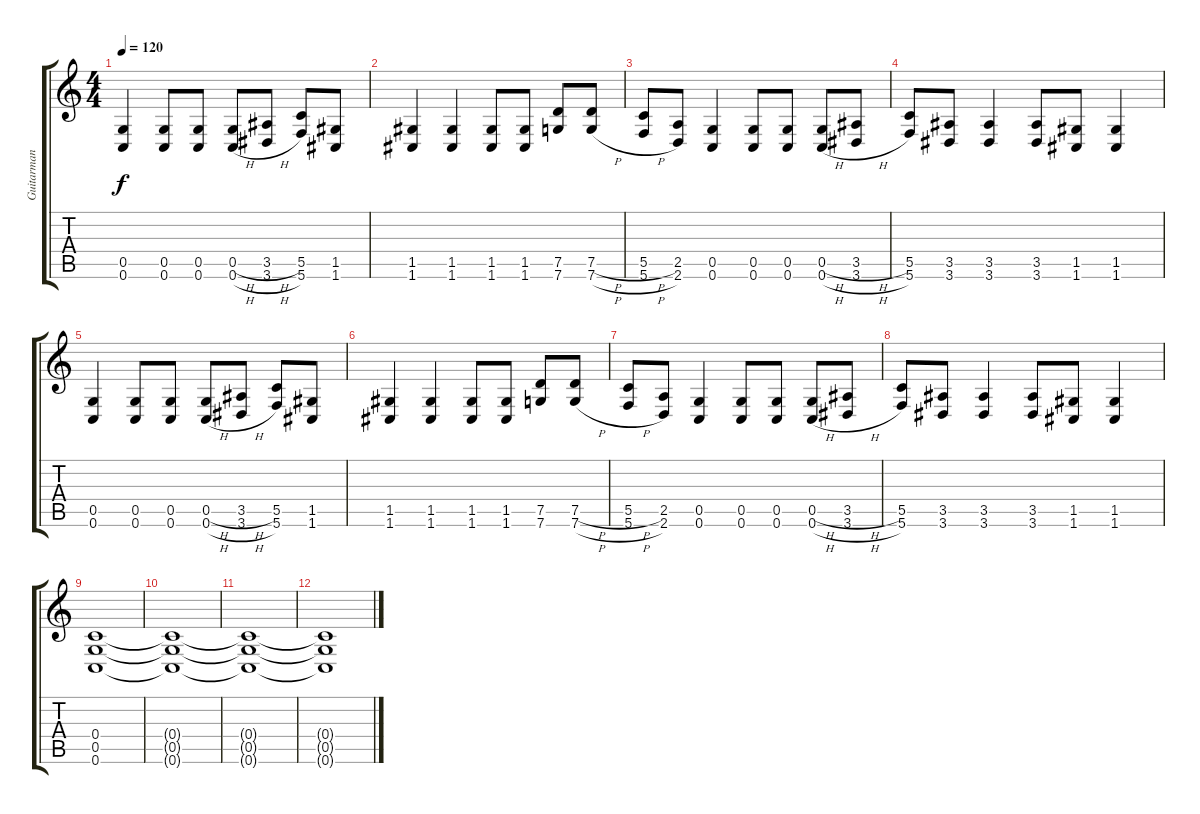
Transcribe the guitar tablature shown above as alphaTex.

\track ("Guitarman" "Guitarman") {instrument distortionguitar}
\staff {score tabs}
\tuning (D4 A3 F3 C3 G2 C2) {hide}
\ts (4 4)
\tempo 120
\clef g2
\ks c
(0.5 0.6).4{dy f} (0.5 0.6).8 (0.5 0.6).8 (0.5{h} 0.6{h}).8 (3.5{h} 3.6{h}).8 (5.5 5.6).8 (1.5 1.6).8 |
(1.5 1.6).4 (1.5 1.6).4 (1.5 1.6).8 (1.5 1.6).8 (7.5 7.6).8 (7.5{h} 7.6{h}).8 |
(5.5{h} 5.6{h}).8 (2.5 2.6).8 (0.5 0.6).4 (0.5 0.6).8 (0.5 0.6).8 (0.5{h} 0.6{h}).8 (3.5{h} 3.6{h}).8 |
(5.5 5.6).8 (3.5 3.6).8 (3.5 3.6).4 (3.5 3.6).8 (1.5 1.6).8 (1.5 1.6).4 |
(0.5 0.6).4 (0.5 0.6).8 (0.5 0.6).8 (0.5{h} 0.6{h}).8 (3.5{h} 3.6{h}).8 (5.5 5.6).8 (1.5 1.6).8 |
(1.5 1.6).4 (1.5 1.6).4 (1.5 1.6).8 (1.5 1.6).8 (7.5 7.6).8 (7.5{h} 7.6{h}).8 |
(5.5{h} 5.6{h}).8 (2.5 2.6).8 (0.5 0.6).4 (0.5 0.6).8 (0.5 0.6).8 (0.5{h} 0.6{h}).8 (3.5{h} 3.6{h}).8 |
(5.5 5.6).8 (3.5 3.6).8 (3.5 3.6).4 (3.5 3.6).8 (1.5 1.6).8 (1.5 1.6).4 |
(0.4 0.5 0.6).1 |
(0.4{t} 0.5{t} 0.6{t}).1 |
(0.4{t} 0.5{t} 0.6{t}).1{volume 0} |
(0.4{t} 0.5{t} 0.6{t}).1
